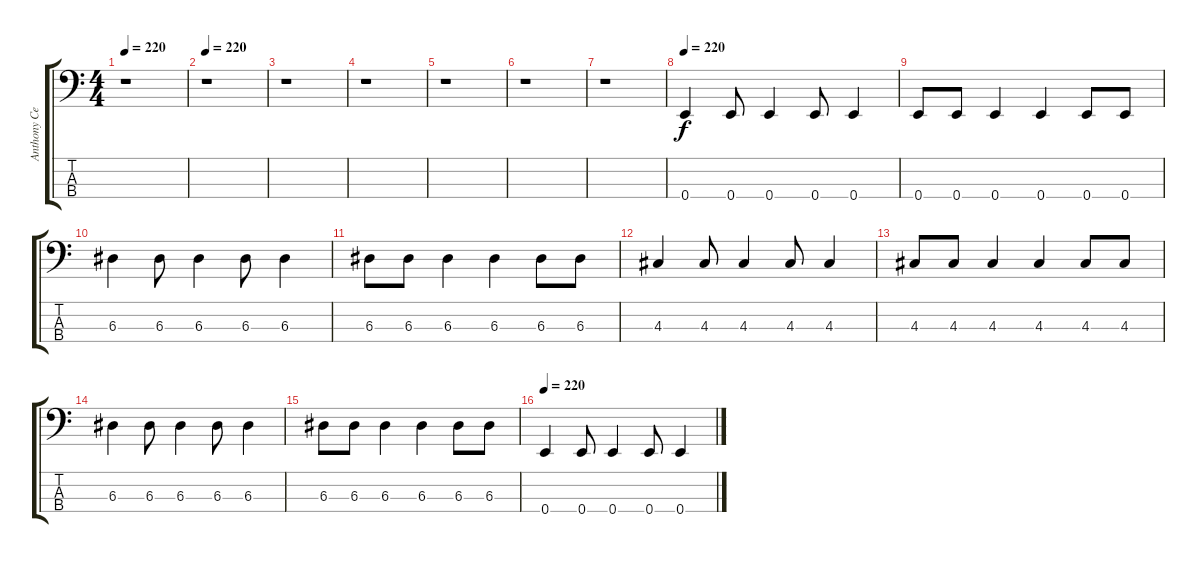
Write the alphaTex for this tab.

\track ("Anthony Celestino" "Anthony Ce") {instrument electricbassfinger}
\staff {score tabs}
\tuning (G2 D2 A1 E1) {hide}
\ts (4 4)
\tempo 220
\clef f4
\ks c
r.1{dy f} |
\tempo 220
r.1 |
r.1 |
r.1 |
r.1 |
r.1 |
r.1 |
\tempo 220
0.4.4 0.4.8 0.4.4 0.4.8 0.4.4 |
0.4.8 0.4.8 0.4.4 0.4.4 0.4.8 0.4.8 |
6.3.4 6.3.8 6.3.4 6.3.8 6.3.4 |
6.3.8 6.3.8 6.3.4 6.3.4 6.3.8 6.3.8 |
4.3.4 4.3.8 4.3.4 4.3.8 4.3.4 |
4.3.8 4.3.8 4.3.4 4.3.4 4.3.8 4.3.8 |
6.3.4 6.3.8 6.3.4 6.3.8 6.3.4 |
6.3.8 6.3.8 6.3.4 6.3.4 6.3.8 6.3.8 |
\tempo 220
0.4.4 0.4.8 0.4.4 0.4.8 0.4.4
